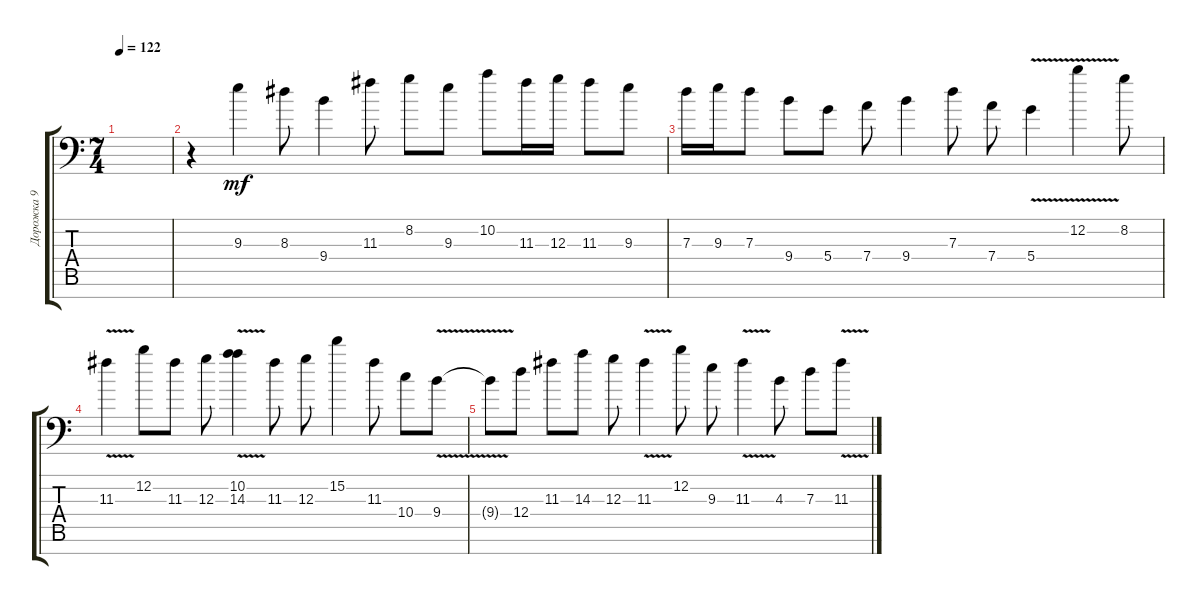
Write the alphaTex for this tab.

\track ("Дорожка 9" "Дорожка 9") {instrument distortionguitar}
\staff {score tabs}
\tuning (E4 B3 G3 D3 A2 E2 A1) {hide}
\ts (7 4)
\tempo 122
\clef f4
\ks c
|
r.4 9.3.4{dy mf} 8.3.8 9.4.4 11.3.8 8.2.8 9.3.8 10.2.8 11.3.16 12.3.16 11.3.8 9.3.8 |
7.3.16 9.3.16 7.3.8 9.4.8 5.4.8 7.4.8 9.4.4 7.3.8 7.4.8 5.4{v}.4 12.2{v}.4 8.2.8 |
11.3{v}.4 12.2.8 11.3.8 12.3.8 (10.2 14.3{v}).4 11.3.8 12.3.8 15.2.4 11.3.8 10.4.8 9.4{v}.8 |
9.4{t}.8 12.4.8 11.3.8 14.3.8 12.3.8 11.3{v}.4 12.2.8 9.3.8 11.3{v}.4 4.3.8 7.3.8 11.3{v}.8
